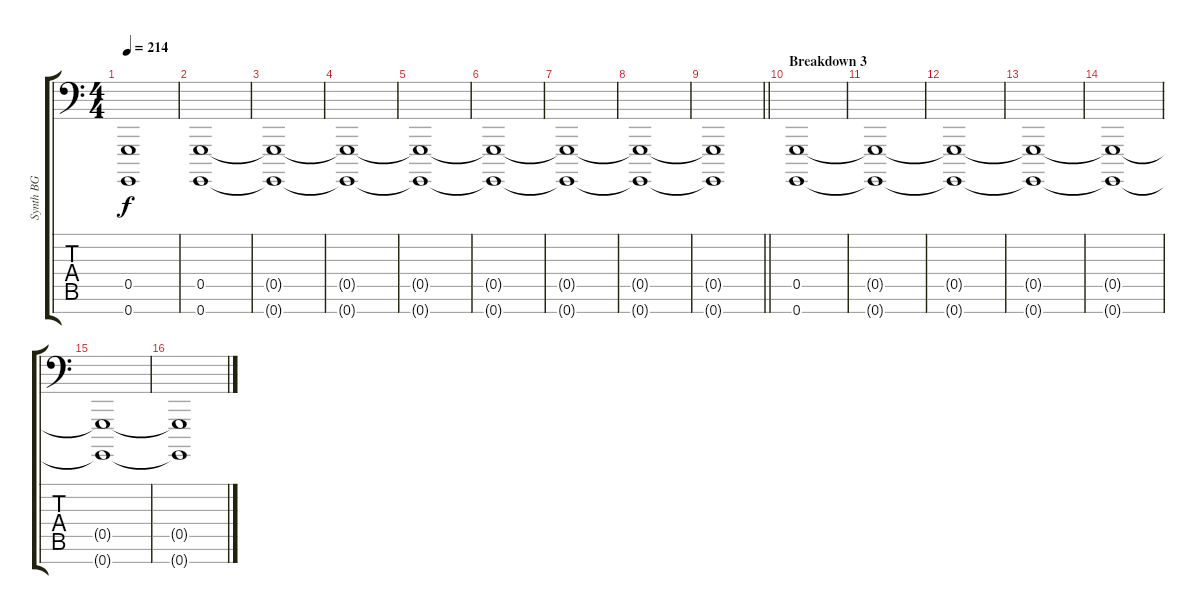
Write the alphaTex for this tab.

\track ("Synth BG" "Synth BG") {instrument pad8sweep}
\staff {score tabs}
\tuning (D4 A3 F3 C2 G1 D1 G0) {hide}
\ts (4 4)
\tempo 214
\clef f4
\ks c
(0.5{t} 0.7{t}).1{dy f} |
(0.5 0.7).1 |
(0.5{t} 0.7{t}).1 |
(0.5{t} 0.7{t}).1 |
(0.5{t} 0.7{t}).1 |
(0.5{t} 0.7{t}).1 |
(0.5{t} 0.7{t}).1 |
(0.5{t} 0.7{t}).1 |
\barLineRight lightlight
(0.5{t} 0.7{t}).1 |
\section ("" "Breakdown 3")
(0.5 0.7).1 |
(0.5{t} 0.7{t}).1 |
(0.5{t} 0.7{t}).1 |
(0.5{t} 0.7{t}).1 |
(0.5{t} 0.7{t}).1 |
(0.5{t} 0.7{t}).1 |
(0.5{t} 0.7{t}).1
